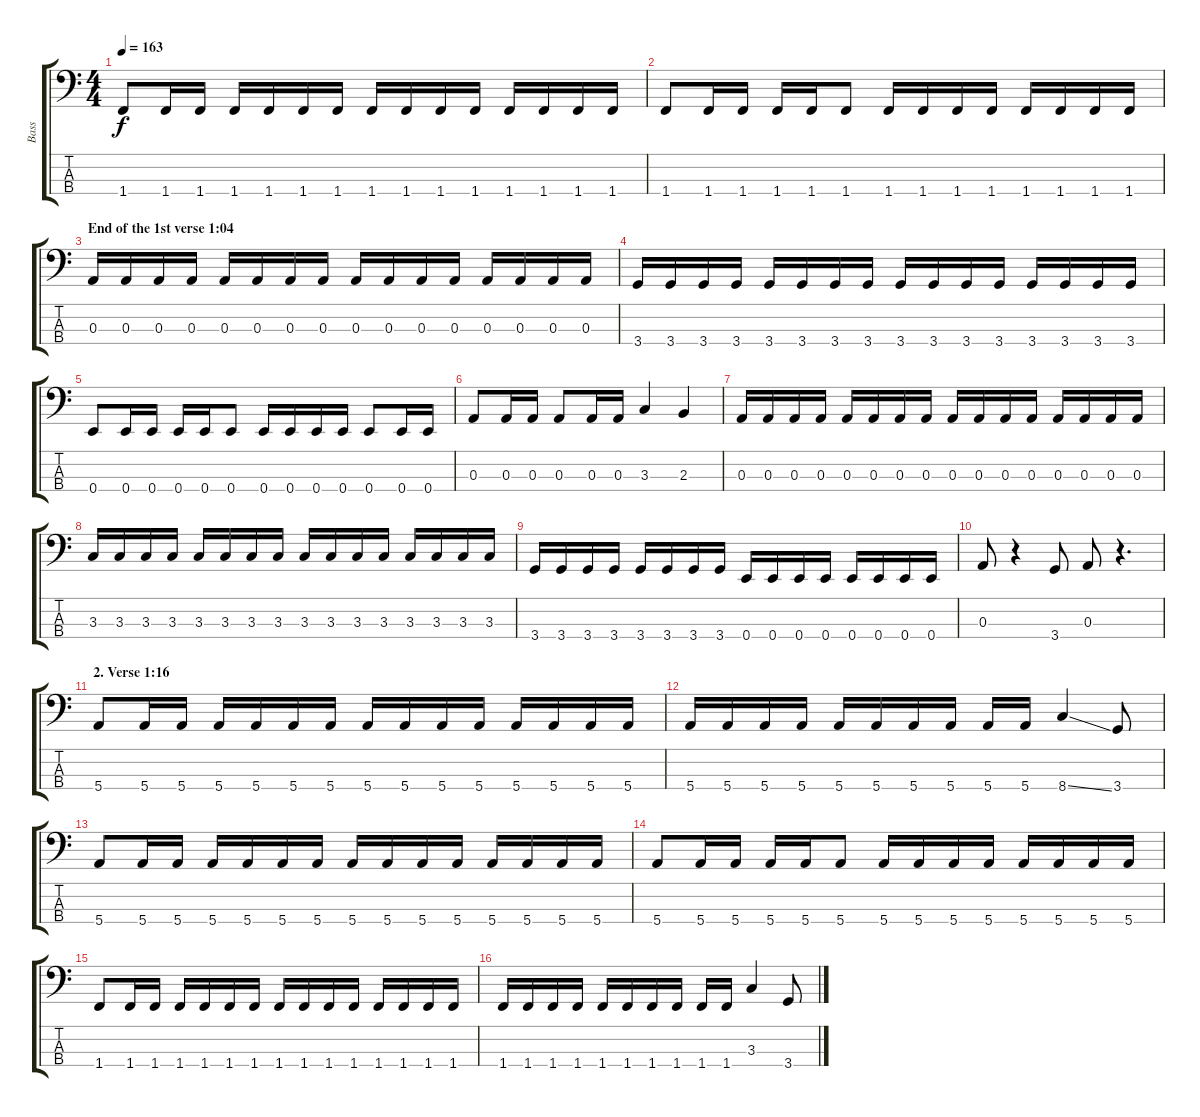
\track ("Bass" "Bass") {instrument electricbassfinger}
\staff {score tabs}
\tuning (G2 D2 A1 E1) {hide}
\ts (4 4)
\tempo 163
\clef f4
\ks c
1.4.8{dy f} 1.4.16 1.4.16 1.4.16 1.4.16 1.4.16 1.4.16 1.4.16 1.4.16 1.4.16 1.4.16 1.4.16 1.4.16 1.4.16 1.4.16 |
1.4.8 1.4.16 1.4.16 1.4.16 1.4.16 1.4.8 1.4.16 1.4.16 1.4.16 1.4.16 1.4.16 1.4.16 1.4.16 1.4.16 |
\section ("" "End of the 1st verse 1:04")
0.3.16 0.3.16 0.3.16 0.3.16 0.3.16 0.3.16 0.3.16 0.3.16 0.3.16 0.3.16 0.3.16 0.3.16 0.3.16 0.3.16 0.3.16 0.3.16 |
3.4.16 3.4.16 3.4.16 3.4.16 3.4.16 3.4.16 3.4.16 3.4.16 3.4.16 3.4.16 3.4.16 3.4.16 3.4.16 3.4.16 3.4.16 3.4.16 |
0.4.8 0.4.16 0.4.16 0.4.16 0.4.16 0.4.8 0.4.16 0.4.16 0.4.16 0.4.16 0.4.8 0.4.16 0.4.16 |
0.3.8 0.3.16 0.3.16 0.3.8 0.3.16 0.3.16 3.3.4 2.3.4 |
0.3.16 0.3.16 0.3.16 0.3.16 0.3.16 0.3.16 0.3.16 0.3.16 0.3.16 0.3.16 0.3.16 0.3.16 0.3.16 0.3.16 0.3.16 0.3.16 |
3.3.16 3.3.16 3.3.16 3.3.16 3.3.16 3.3.16 3.3.16 3.3.16 3.3.16 3.3.16 3.3.16 3.3.16 3.3.16 3.3.16 3.3.16 3.3.16 |
3.4.16 3.4.16 3.4.16 3.4.16 3.4.16 3.4.16 3.4.16 3.4.16 0.4.16 0.4.16 0.4.16 0.4.16 0.4.16 0.4.16 0.4.16 0.4.16 |
0.3.8 r.4 3.4.8 0.3.8 r.4{d} |
\section ("" "2. Verse 1:16")
5.4.8 5.4.16 5.4.16 5.4.16 5.4.16 5.4.16 5.4.16 5.4.16 5.4.16 5.4.16 5.4.16 5.4.16 5.4.16 5.4.16 5.4.16 |
5.4.16 5.4.16 5.4.16 5.4.16 5.4.16 5.4.16 5.4.16 5.4.16 5.4.16 5.4.16 8.4{ss}.4 3.4.8 |
5.4.8 5.4.16 5.4.16 5.4.16 5.4.16 5.4.16 5.4.16 5.4.16 5.4.16 5.4.16 5.4.16 5.4.16 5.4.16 5.4.16 5.4.16 |
5.4.8 5.4.16 5.4.16 5.4.16 5.4.16 5.4.8 5.4.16 5.4.16 5.4.16 5.4.16 5.4.16 5.4.16 5.4.16 5.4.16 |
1.4.8 1.4.16 1.4.16 1.4.16 1.4.16 1.4.16 1.4.16 1.4.16 1.4.16 1.4.16 1.4.16 1.4.16 1.4.16 1.4.16 1.4.16 |
1.4.16 1.4.16 1.4.16 1.4.16 1.4.16 1.4.16 1.4.16 1.4.16 1.4.16 1.4.16 3.3.4 3.4.8
